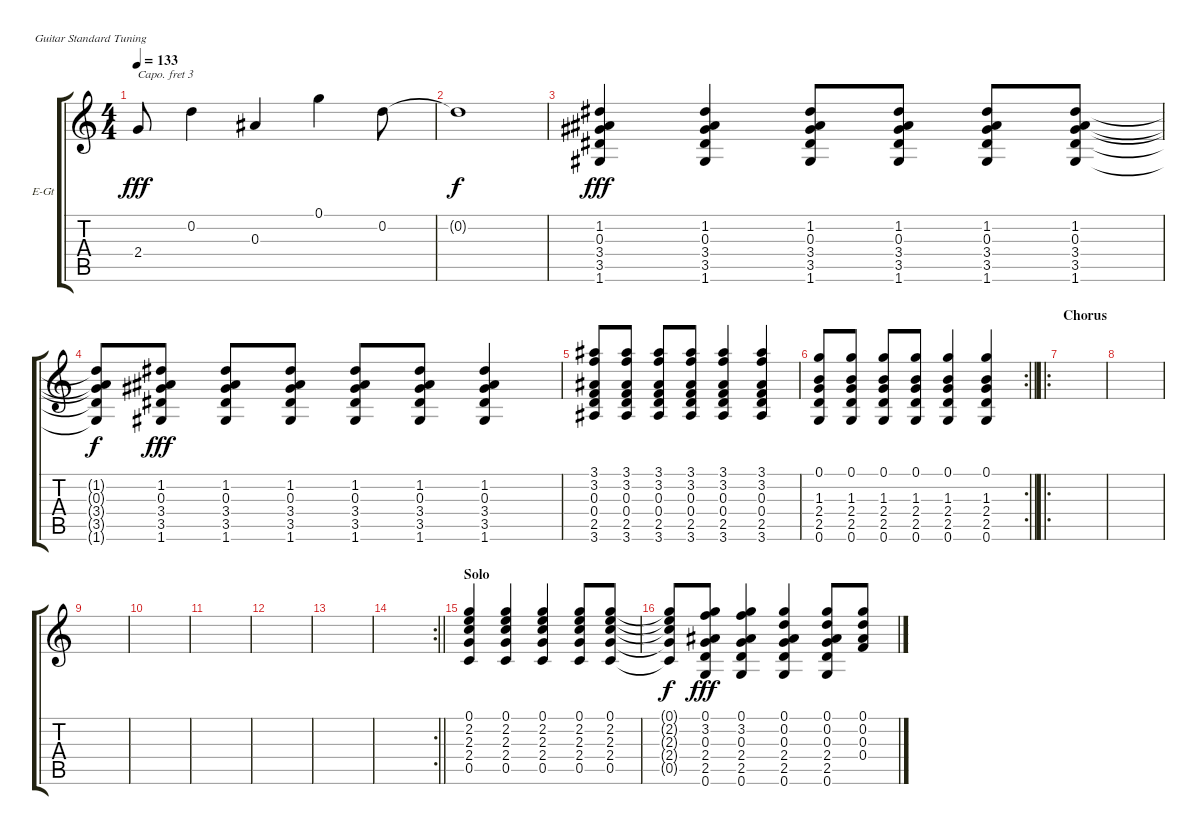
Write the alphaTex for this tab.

\bracketExtendMode groupsimilarinstruments
\firstSystemTrackNameOrientation horizontal
\otherSystemsTrackNameOrientation horizontal
\track ("Johnny Marr" "E-Gt") {instrument electricguitarjazz}
\staff {score tabs}
\capo 3
\tuning (E4 B3 G3 D3 A2 E2)
\ts (4 4)
\tempo 133
\clef g2
\ks c
2.4.8{dy fff} 0.2.4 0.3.4 0.1.4 0.2.8 |
0.2{t}.1{dy f} |
(1.2 0.3 3.4 3.5 1.6).4{dy fff} (1.2 0.3 3.4 3.5 1.6).4 (1.2 0.3 3.4 3.5 1.6).8 (1.2 0.3 3.4 3.5 1.6).8 (1.2 0.3 3.4 3.5 1.6).8 (1.2 0.3 3.4 3.5 1.6).8 |
(1.2{t} 0.3{t} 3.4{t} 3.5{t} 1.6{t}).8{dy f} (1.2 0.3 3.4 3.5 1.6).8{dy fff} (1.2 0.3 3.4 3.5 1.6).8 (1.2 0.3 3.4 3.5 1.6).8 (1.2 0.3 3.4 3.5 1.6).8 (1.2 0.3 3.4 3.5 1.6).8 (1.2 0.3 3.4 3.5 1.6).4 |
(3.1 3.2 0.3 0.4 2.5 3.6).8 (3.1 3.2 0.3 0.4 2.5 3.6).8 (3.1 3.2 0.3 0.4 2.5 3.6).8 (3.1 3.2 0.3 0.4 2.5 3.6).8 (3.1 3.2 0.3 0.4 2.5 3.6).4 (3.1 3.2 0.3 0.4 2.5 3.6).4 |
\rc 2
\barLineRight lightlight
(0.1 1.3 2.4 2.5 0.6).8 (0.1 1.3 2.4 2.5 0.6).8 (0.1 1.3 2.4 2.5 0.6).8 (0.1 1.3 2.4 2.5 0.6).8 (0.1 1.3 2.4 2.5 0.6).4 (0.1 1.3 2.4 2.5 0.6).4 |
\ro
\section ("" "Chorus")
|
|
|
|
|
|
|
\rc 2
\barLineRight lightlight
|
\section ("" "Solo")
(0.1 2.2 2.3 2.4 0.5).4 (0.1 2.2 2.3 2.4 0.5).4 (0.1 2.2 2.3 2.4 0.5).4 (0.1 2.2 2.3 2.4 0.5).8 (0.1 2.2 2.3 2.4 0.5).8 |
(0.1{t} 2.2{t} 2.3{t} 2.4{t} 0.5{t}).8{dy f} (0.1 3.2 0.3 2.4 2.5 0.6).8{dy fff} (0.1 3.2 0.3 2.4 2.5 0.6).4 (0.1 0.2 0.3 2.4 2.5 0.6).4 (0.1 0.2 0.3 2.4 2.5 0.6).8 (0.1 0.2 0.3 0.4).8
